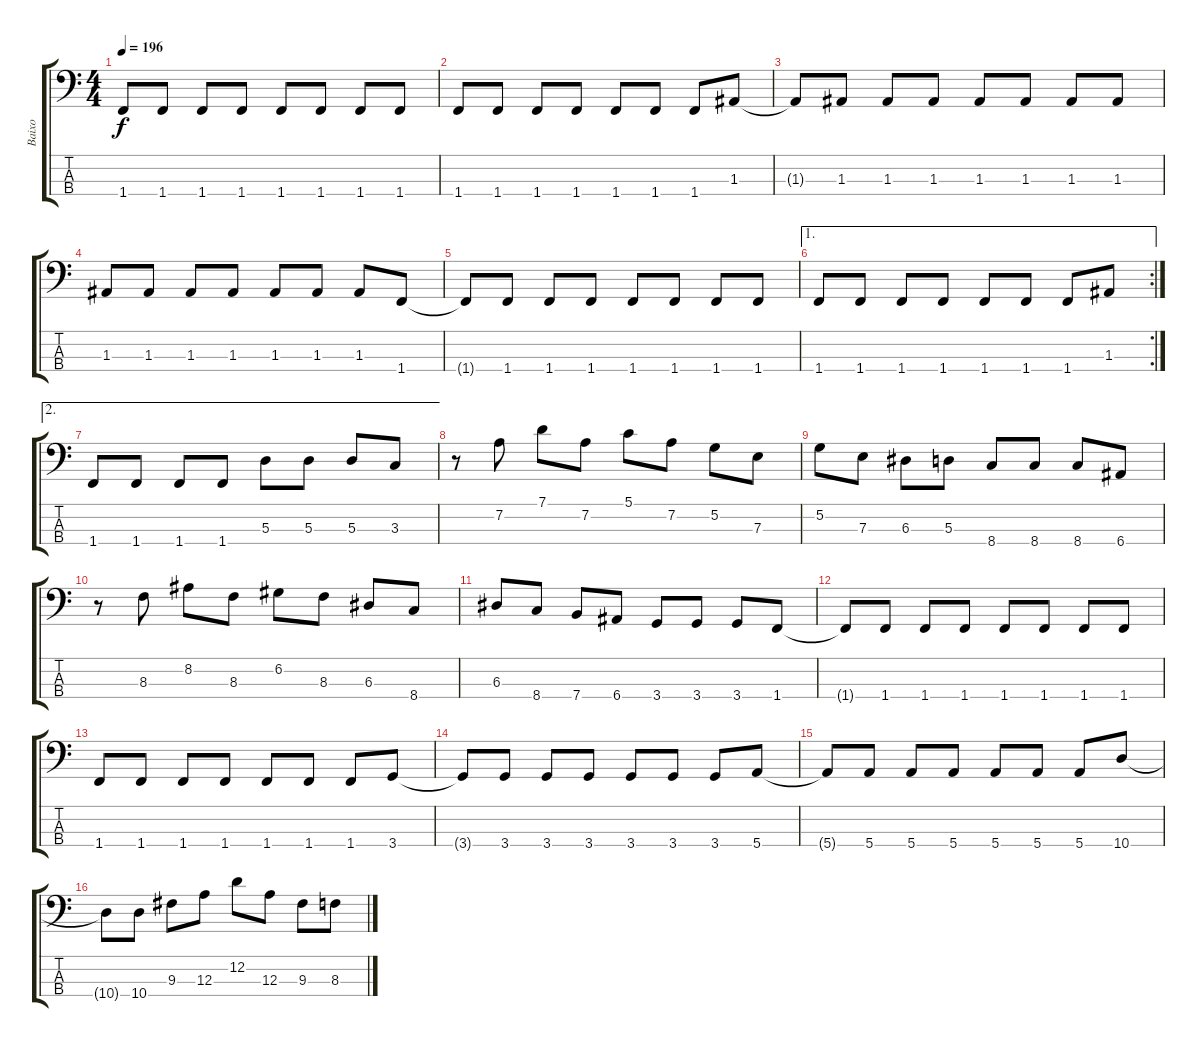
\track ("Baixo" "Baixo") {instrument electricbassfinger}
\staff {score tabs}
\tuning (G2 D2 A1 E1) {hide}
\ts (4 4)
\tempo 196
\clef f4
\ks c
1.4{t}.8{dy f} 1.4.8 1.4.8 1.4.8 1.4.8 1.4.8 1.4.8 1.4.8 |
1.4.8 1.4.8 1.4.8 1.4.8 1.4.8 1.4.8 1.4.8 1.3.8 |
1.3{t}.8 1.3.8 1.3.8 1.3.8 1.3.8 1.3.8 1.3.8 1.3.8 |
1.3.8 1.3.8 1.3.8 1.3.8 1.3.8 1.3.8 1.3.8 1.4.8 |
1.4{t}.8 1.4.8 1.4.8 1.4.8 1.4.8 1.4.8 1.4.8 1.4.8 |
\ae 1
\rc 2
1.4.8 1.4.8 1.4.8 1.4.8 1.4.8 1.4.8 1.4.8 1.3.8 |
\ae 2
1.4.8 1.4.8 1.4.8 1.4.8 5.3.8 5.3.8 5.3.8 3.3.8 |
r.8 7.2.8 7.1.8 7.2.8 5.1.8 7.2.8 5.2.8 7.3.8 |
5.2.8 7.3.8 6.3.8 5.3.8 8.4.8 8.4.8 8.4.8 6.4.8 |
r.8 8.3.8 8.2.8 8.3.8 6.2.8 8.3.8 6.3.8 8.4.8 |
6.3.8 8.4.8 7.4.8 6.4.8 3.4.8 3.4.8 3.4.8 1.4.8 |
1.4{t}.8 1.4.8 1.4.8 1.4.8 1.4.8 1.4.8 1.4.8 1.4.8 |
1.4.8 1.4.8 1.4.8 1.4.8 1.4.8 1.4.8 1.4.8 3.4.8 |
3.4{t}.8 3.4.8 3.4.8 3.4.8 3.4.8 3.4.8 3.4.8 5.4.8 |
5.4{t}.8 5.4.8 5.4.8 5.4.8 5.4.8 5.4.8 5.4.8 10.4.8 |
10.4{t}.8 10.4.8 9.3.8 12.3.8 12.2.8 12.3.8 9.3.8 8.3.8
